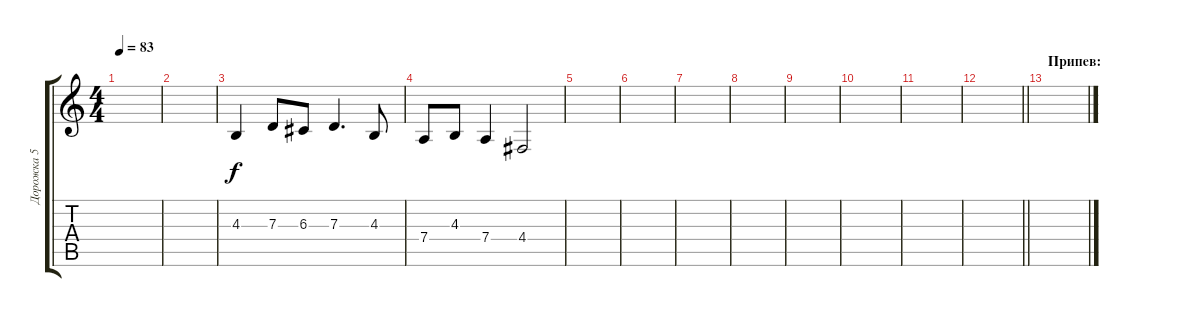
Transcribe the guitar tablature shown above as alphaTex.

\track ("Дорожка 5" "Дорожка 5") {instrument panflute}
\staff {score tabs}
\tuning (E4 B3 G3 D3 A2 E2) {hide}
\ts (4 4)
\tempo 83
\clef g2
\ks c
|
|
4.3.4 7.3.8 6.3.8 7.3.4{d} 4.3.8 |
7.4.8 4.3.8 7.4.4 4.4.2 |
|
|
|
|
|
|
|
\barLineRight lightlight
|
\section ("" "Припев:")
